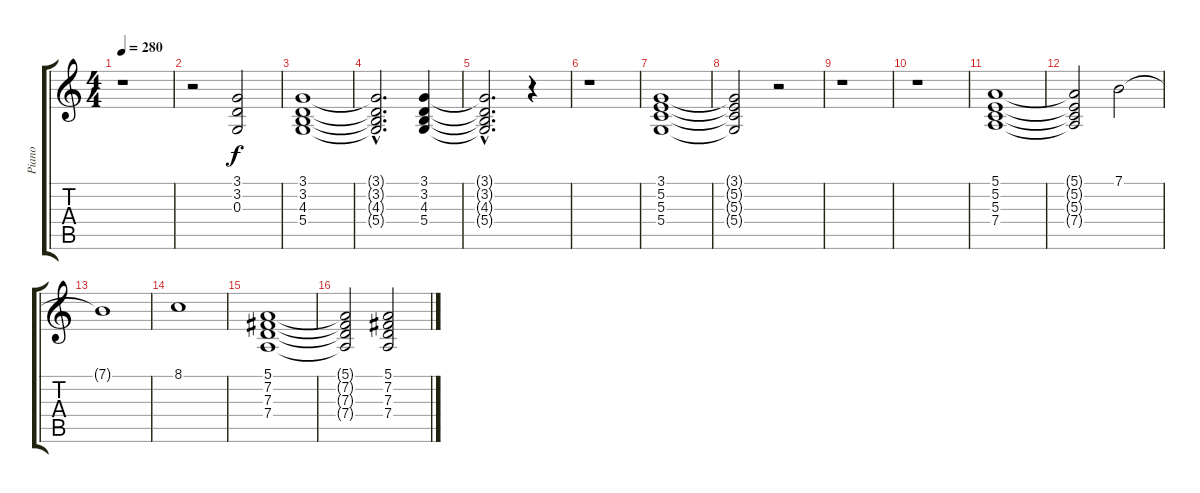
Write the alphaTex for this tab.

\track ("Piano" "Piano") {instrument acousticgrandpiano}
\staff {score tabs}
\tuning (E4 B3 G3 D3 A2 E2) {hide}
\ts (4 4)
\tempo 280
\clef g2
\ks c
r.1{dy f} |
r.2 (3.1 3.2 0.3).2 |
(3.1 3.2 4.3 5.4).1 |
(3.1{hac t} 3.2{hac t} 4.3{hac t} 5.4{hac t}).2{d} (3.1 3.2 4.3 5.4).4 |
(3.1{hac t} 3.2{hac t} 4.3{hac t} 5.4{hac t}).2{d} r.4 |
r.1 |
(3.1 5.2 5.3 5.4).1 |
(3.1{t} 5.2{t} 5.3{t} 5.4{t}).2 r.2 |
r.1 |
r.1 |
(5.1 5.2 5.3 7.4).1 |
(5.1{t} 5.2{t} 5.3{t} 7.4{t}).2 7.1.2 |
7.1{t}.1 |
8.1.1 |
(5.1 7.2 7.3 7.4).1 |
(5.1{t} 7.2{t} 7.3{t} 7.4{t}).2 (5.1 7.2 7.3 7.4).2
